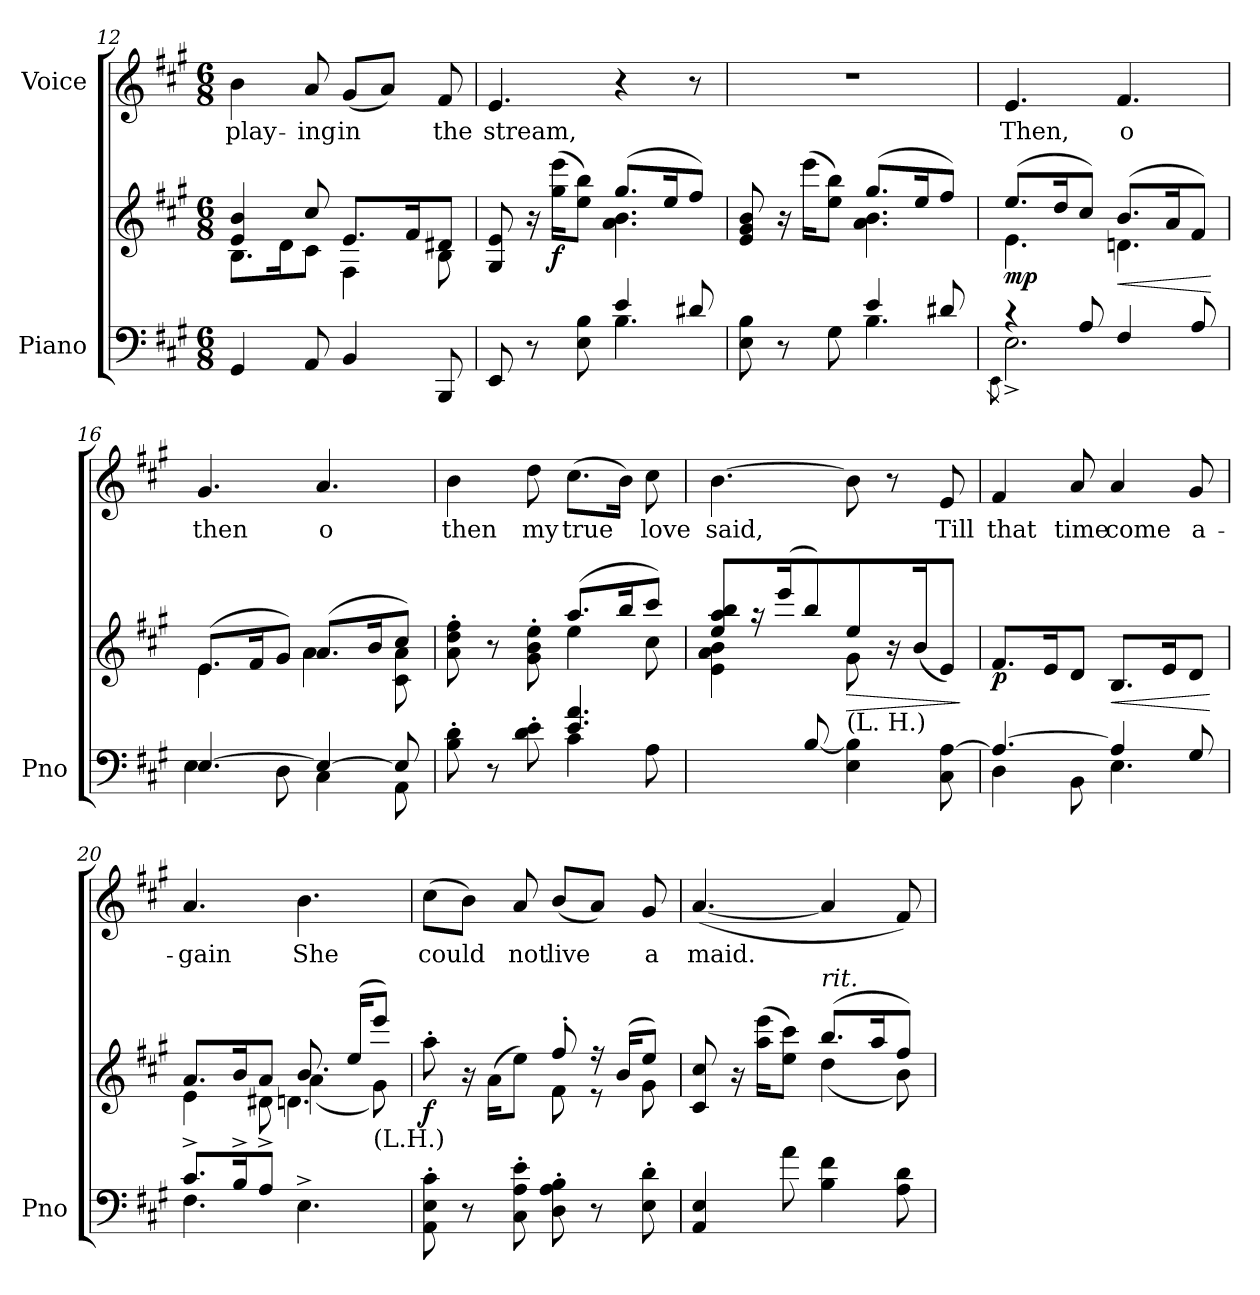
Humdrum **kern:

**kern	**kern	**dynam	**kern	**text
*part2	*part2	*part2	*part1	*part1
*staff3	*staff2	*staff2/3	*staff1	*staff1
*I"Piano	*	*	*I"Voice	*
*I'Pno	*	*	*	*
*clefF4	*clefG2	*	*clefG2	*
*k[f#c#g#]	*k[f#c#g#]	*	*k[f#c#g#]	*
*M6/8	*M6/8	*	*M6/8	*
=12	=12	=12	=12	=12
*	*^	*	*	*
4GG#/	4e/ 4b/	8.B\L	.	4b\	play-
.	.	16d\K	.	.	.
8AA/	8cc#/	8c#\J	.	8a/	-ing
4BB/	8.e/L	4F#\	.	(8g#/L	in
.	.	.	.	8a/J)	.
.	16f#/K	.	.	.	.
8BBB/	8d#X/J	8B\	.	8f#/	the
=13	=13	=13	=13	=13	=13
*^	*	*	*	*	*
8EE/	4.ryy	8G#/ 8e/	4.ryy	.	4.e/	stream,
8r	.	16r	.	.	.	.
!	!	!	!	!LO:DY:b	!	!
.	.	(16gg#\ 16eee\KL	.	f	.	.
8E\ 8B\	.	8ee\ 8bb\J)	.	.	.	.
4e/	4.B\	(8.gg#/L	4.a\ 4.b\	.	4r	.
.	.	16ee/K	.	.	.	.
8d#X/	.	8ff#/J)	.	.	8r	.
=14	=14	=14	=14	=14	=14	=14
8E\ 8B\	4.ryy	8e/ 8g#/ 8b/	4.ryy	.	2.r	.
8r	.	16r	.	.	.	.
.	.	(16eee\KL	.	.	.	.
8G#\	.	8ee\ 8bb\J)	.	.	.	.
4e/	4.B\	(8.gg#/L	4.a\ 4.b\	.	.	.
.	.	16ee/K	.	.	.	.
8d#X/	.	8ff#/J)	.	.	.	.
=15	=15	=15	=15	=15	=15	=15
.	8qEE\	.	.	.	.	.
!	!	!	!	!LO:DY:b	!	!
4r	2.E^\	(>8.ee/L	4.e\	mp	4.e/	Then,
.	.	16dd/K	.	.	.	.
8A/	.	8cc#/J)	.	.	.	.
!	!	!	!	!LO:HP:b	!	!
4F#/	.	(>8.b/L	4.dn\	<	4.f#/	o
.	.	16a/K	.	.	.	.
8A/	.	8f#/J)	.	.	.	.
*v	*v	*	*	*	*	*
*	*v	*v	*	*	*
.	.	[	.	.
=16	=16	=16	=16	=16
*^	*^	*	*	*
[4.E/	4E\	(8.e/L	4.e\	.	4.g#/	then
.	.	16f#/K	.	.	.	.
.	8D\	8g#/J)	.	.	.	.
4E/_	4C#\	(8.a/L	4a\	.	4.a/	o
.	.	16b/K	.	.	.	.
8E/]	8AA\	8cc#/J)	8c#\ 8a\	.	.	.
=17	=17	=17	=17	=17	=17	=17
8B\' 8d\'	4.ryy	8a\' 8dd\' 8ff#\'	4.ryy	.	4b\	then
8r	.	8r	.	.	.	.
8d\' 8e\'	.	8g#\' 8b\' 8ee\'	.	.	8dd\	my
4.e/ 4.a/	4c#\	(8.aa/L	4ee\	.	(8.cc#\L	true
.	.	16bb/K	.	.	16b\Jk)	.
.	8A\	8ccc#/J)	8cc#\	.	8cc#\	love
*v	*v	*	*	*	*	*
=18	=18	=18	=18	=18	=18
*	*	*^	*	*	*
4ryy	8ee/ 8aa/ 8bb/L	4.ryy	4e\ 4a\ 4b\	.	[4.b\	said,
.	16r	.	.	.	.	.
.	(>16eee/J	.	.	.	.	.
[8B/	8bb/J)	.	2ryy	.	.	.
!	!LO:TX:b:t=(L. H.)	!	!	!	!	!
!	!	!	!	!LO:HP:b	!	!
4E\ 4B\]	8ee/L	8g#\	.	>	8b\]	.
.	16r	4ryy	.	.	8r	.
.	(>16b/J	.	.	.	.	.
8C#\ [>8A\	8e/J)	.	.	.	8e/	Till
*	*v	*v	*v	*	*	*
.	.	]	.	.
=19	=19	=19	=19	=19
*^	*	*	*	*
!	!	!	!LO:DY:b	!	!
4.A/_	4D\	8.f#/L	p	4f#/	that
.	.	16e/K	.	.	.
.	8BB\	8d/J	.	8a/	time
!	!	!	!LO:HP:b	!	!
4A/]	4.E\	8.B/L	<	4a/	come
.	.	16e/K	.	.	.
8G#/	.	8d/J	.	8g#/	a-
*v	*v	*	*	*	*
.	.	[	.	.
=20	=20	=20	=20	=20
*^	*^	*	*	*
*	*	*	*^	*	*	*
8.c#^/L	4.F#\	8.a/L	4e\	4.ryy	.	4.a/	-gain
16B^/K	.	16b/K	.	.	.	.	.
8A^/J	.	8a/J	8d#X\	.	.	.	.
4.E^\	4.ryy	8.b/	(4a\	4.dn\	.	4.b\	She
.	.	(16ee/KL	.	.	.	.	.
!	!	!LO:TX:b:t=(L.H.)	!	!	!	!	!
.	.	8eee/J)	8g#\)	.	.	.	.
*v	*v	*	*	*	*	*	*
*	*	*v	*v	*	*	*
=21	=21	=21	=21	=21	=21
!	!	!	!LO:DY:b	!	!
8AA\' 8E\' 8c#\'	8aa'\	4.ryy	f	(8cc#\L	could
8r	16r	.	.	8b\J)	.
.	(16a\KL	.	.	.	.
8C#\' 8A\' 8e\'	8ee\J)	.	.	8a/	not
8D\' 8A\' 8B\'	8ff#'/	8f#\	.	(8b/L	live
8r	16r	8r	.	8a/J)	.
.	(16b/KL	.	.	.	.
8E\' 8d\'	8ee/J)	8g#\	.	8g#/	a
=22	=22	=22	=22	=22	=22
4AA/ 4E/	8c#/ 8cc#/	4.ryy	.	([4.a/	maid.
.	16r	.	.	.	.
.	(16aa\ 16eee\KL	.	.	.	.
8a\	8ee\ 8ccc#\J)	.	.	.	.
!	!LO:TX:i:t=rit.	!	!	!	!
4B\ 4f#\	(8.bb/L	(4dd\	.	4a/]	.
.	16aa/K	.	.	.	.
8A\ 8d\	8ff#/J)	8b\)	.	8f#/)	.
*	*v	*v	*	*	*
=	=	=	=	=
*-	*-	*-	*-	*-
